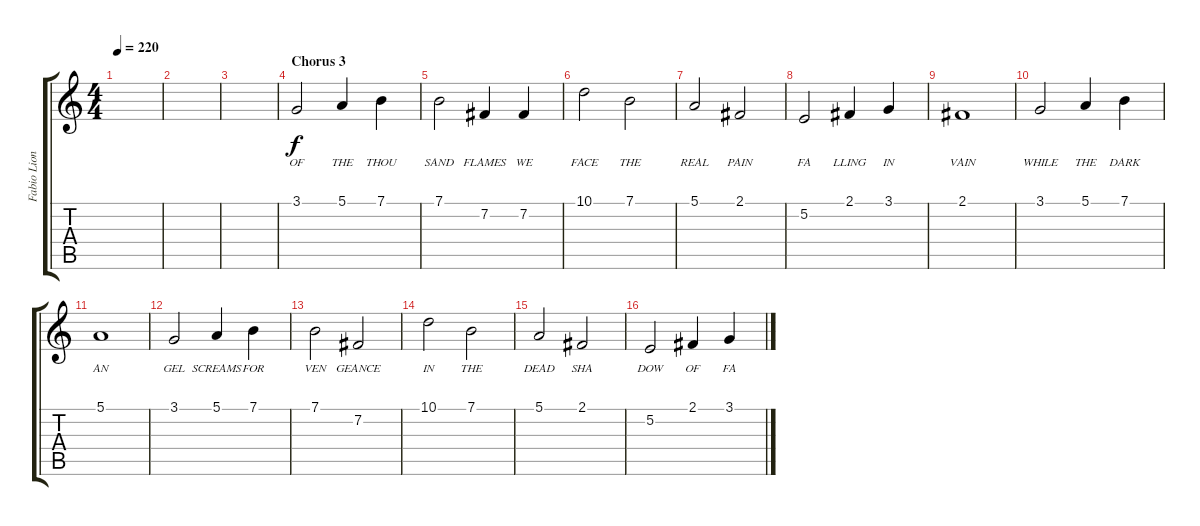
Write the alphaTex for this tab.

\track ("Fabio Lione" "Fabio Lion") {instrument lead6voice}
\staff {score tabs}
\tuning (E4 B3 G3 D3 A2 E2) {hide}
\ts (4 4)
\tempo 220
\clef g2
\ks c
|
|
|
\section ("" "Chorus 3")
3.1.2{lyrics (0 "OF") lyrics (1 "") lyrics (2 "") lyrics (3 "") lyrics (4 "")} 5.1.4{lyrics (0 "THE") lyrics (1 "") lyrics (2 "") lyrics (3 "") lyrics (4 "")} 7.1.4{lyrics (0 "THOU") lyrics (1 "") lyrics (2 "") lyrics (3 "") lyrics (4 "")} |
7.1.2{lyrics (0 "SAND") lyrics (1 "") lyrics (2 "") lyrics (3 "") lyrics (4 "")} 7.2.4{lyrics (0 "FLAMES") lyrics (1 "") lyrics (2 "") lyrics (3 "") lyrics (4 "")} 7.2.4{lyrics (0 "WE") lyrics (1 "") lyrics (2 "") lyrics (3 "") lyrics (4 "")} |
10.1.2{lyrics (0 "FACE") lyrics (1 "") lyrics (2 "") lyrics (3 "") lyrics (4 "")} 7.1.2{lyrics (0 "THE") lyrics (1 "") lyrics (2 "") lyrics (3 "") lyrics (4 "")} |
5.1.2{lyrics (0 "REAL") lyrics (1 "") lyrics (2 "") lyrics (3 "") lyrics (4 "")} 2.1.2{lyrics (0 "PAIN") lyrics (1 "") lyrics (2 "") lyrics (3 "") lyrics (4 "")} |
5.2.2{lyrics (0 "FA") lyrics (1 "") lyrics (2 "") lyrics (3 "") lyrics (4 "")} 2.1.4{lyrics (0 "LLING") lyrics (1 "") lyrics (2 "") lyrics (3 "") lyrics (4 "")} 3.1.4{lyrics (0 "IN") lyrics (1 "") lyrics (2 "") lyrics (3 "") lyrics (4 "")} |
2.1.1{lyrics (0 "VAIN") lyrics (1 "") lyrics (2 "") lyrics (3 "") lyrics (4 "")} |
3.1.2{lyrics (0 "WHILE") lyrics (1 "") lyrics (2 "") lyrics (3 "") lyrics (4 "")} 5.1.4{lyrics (0 "THE") lyrics (1 "") lyrics (2 "") lyrics (3 "") lyrics (4 "")} 7.1.4{lyrics (0 "DARK") lyrics (1 "") lyrics (2 "") lyrics (3 "") lyrics (4 "")} |
5.1.1{lyrics (0 "AN") lyrics (1 "") lyrics (2 "") lyrics (3 "") lyrics (4 "")} |
3.1.2{lyrics (0 "GEL") lyrics (1 "") lyrics (2 "") lyrics (3 "") lyrics (4 "")} 5.1.4{lyrics (0 "SCREAMS") lyrics (1 "") lyrics (2 "") lyrics (3 "") lyrics (4 "")} 7.1.4{lyrics (0 "FOR") lyrics (1 "") lyrics (2 "") lyrics (3 "") lyrics (4 "")} |
7.1.2{lyrics (0 "VEN") lyrics (1 "") lyrics (2 "") lyrics (3 "") lyrics (4 "")} 7.2.2{lyrics (0 "GEANCE") lyrics (1 "") lyrics (2 "") lyrics (3 "") lyrics (4 "")} |
10.1.2{lyrics (0 "IN") lyrics (1 "") lyrics (2 "") lyrics (3 "") lyrics (4 "")} 7.1.2{lyrics (0 "THE") lyrics (1 "") lyrics (2 "") lyrics (3 "") lyrics (4 "")} |
5.1.2{lyrics (0 "DEAD") lyrics (1 "") lyrics (2 "") lyrics (3 "") lyrics (4 "")} 2.1.2{lyrics (0 "SHA") lyrics (1 "") lyrics (2 "") lyrics (3 "") lyrics (4 "")} |
5.2.2{lyrics (0 "DOW") lyrics (1 "") lyrics (2 "") lyrics (3 "") lyrics (4 "")} 2.1.4{lyrics (0 "OF") lyrics (1 "") lyrics (2 "") lyrics (3 "") lyrics (4 "")} 3.1.4{lyrics (0 "FA") lyrics (1 "") lyrics (2 "") lyrics (3 "") lyrics (4 "")}
